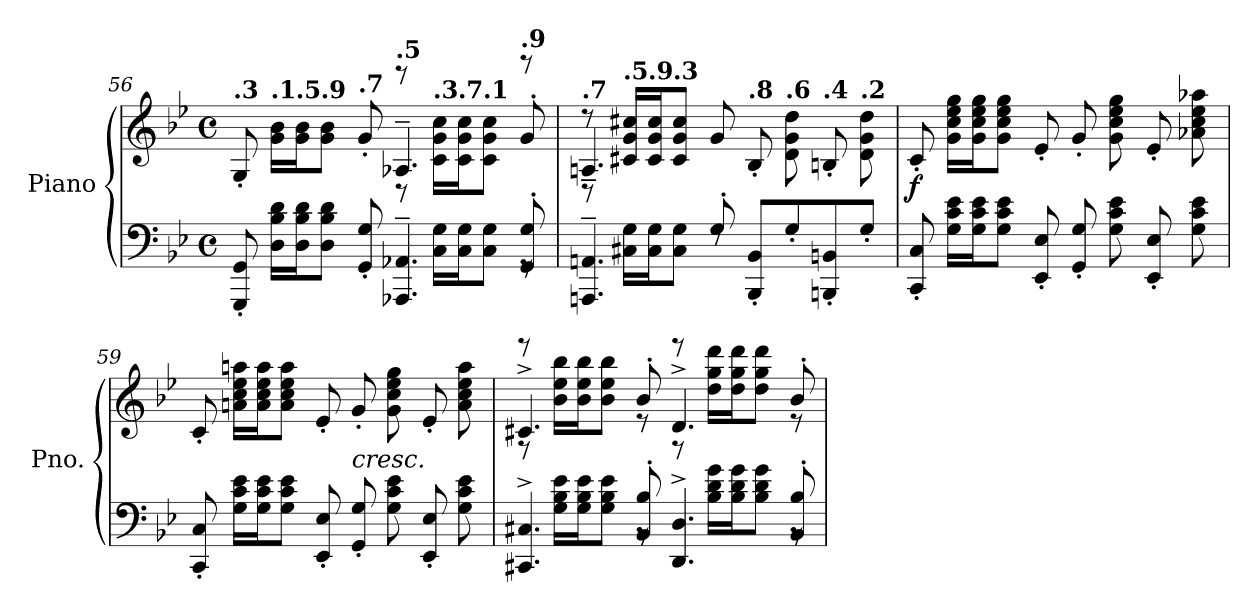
**kern	**kern	**dynam
*part1	*part1	*part1
*staff2	*staff1	*staff1/2
*I"Piano	*	*
*I'Pno.	*	*
*clefF4	*clefG2	*
*k[b-e-]	*k[b-e-]	*
*M4/4	*M4/4	*
*met(c)	*met(c)	*
*MM95	*MM95	*
=56	=56	=56
*^	*^	*
!	!	!LO:TX:a:B:t=.3	!	!
8GGG/' 8GG/'	8ryy	8G'/	8ryy	.
*	*	*MM96	*	*
!	!	!LO:TX:a:B:t=.1	!	!
8ryy	16D\ 16B-\ 16d\LL	8ryy	16g\ 16b-\LL	.
*	*	*MM96	*	*
!	!	!	!LO:TX:a:B:t=.5	!
.	16D\ 16B-\ 16d\J	.	16g\ 16b-\J	.
*	*	*MM96	*	*
!	!	!LO:TX:a:B:t=.9	!	!
8ryy	8D\ 8B-\ 8d\J	8ryy	8g\ 8b-\J	.
*	*	*MM97	*	*
!	!	!LO:TX:a:B:t=.7	!	!
8GG/' 8G/'	8ryy	8g'/	8ryy	.
*	*	*MM98	*	*
!	!	!LO:TX:a:B:t=.5	!	!
4.AAA-X/~ 4.AA-X/~	8rg	4.A-X~/	8reee	.
*	*	*MM99	*	*
!	!	!	!LO:TX:a:B:t=.3	!
.	16C\ 16G\LL	.	16c\ 16g\ 16cc\LL	.
*	*	*MM99	*	*
!	!	!	!LO:TX:a:B:t=.7	!
.	16C\ 16G\J	.	16c\ 16g\ 16cc\J	.
*	*	*MM100	*	*
!	!	!	!LO:TX:a:B:t=.1	!
.	8C\ 8G\J	.	8c\ 8g\ 8cc\J	.
*	*	*MM100	*	*
!	!	!LO:TX:a:B:t=.9	!	!
8GG/' 8G/'	8rGG	8g'/	8rggg	.
!!LO:PB:g=z	!!
=57	=57	=57	=57	=57
*	*	*MM101	*	*
!	!	!LO:TX:a:B:t=.7	!	!
4.AAAn/~ 4.AAn/~	8rg	8r	4.An~/	.
*	*	*MM102	*	*
!	!	!LO:TX:a:B:t=.5	!	!
.	16C#X\ 16G\LL	16c#X/ 16g/ 16cc#X/LL	.	.
*	*	*MM102	*	*
!	!	!LO:TX:a:B:t=.9	!	!
.	16C#\ 16G\J	16c#/ 16g/ 16cc#/J	.	.
*	*	*MM103	*	*
!	!	!LO:TX:a:B:t=.3	!	!
.	8C#\ 8G\J	8c#/ 8g/ 8cc#/J	.	.
*	*	*MM104	*	*
8G'/	8rF	8g/	8ryy	.
*	*	*MM104	*	*
!	!	!LO:TX:a:B:t=.8	!	!
8BBB-/' 8BB-/'L	2ryy	8B-'/	8ryy	.
*	*	*MM105	*	*
!	!	!LO:TX:a:B:t=.6	!	!
8G'/	.	8ryy	8d\ 8g\ 8dd\	.
*	*	*MM106	*	*
!	!	!LO:TX:a:B:t=.4	!	!
8BBBn/' 8BBn/'	.	8Bn'/	8ryy	.
*	*	*MM107	*	*
!	!	!LO:TX:a:B:t=.2	!	!
8G'/J	.	8ryy	8d\ 8g\ 8dd\	.
*v	*v	*	*	*
=58	=58	=58	=58
!	!LO:TX:a:B:t=Tempo I.	!	!
!	!	!	!LO:DY:b
*	*v	*v	*
8CC/' 8C/'	8c'/	f
16G\ 16c\ 16e-\LL	16g\ 16cc\ 16ee-\ 16gg\LL	.
16G\ 16c\ 16e-\J	16g\ 16cc\ 16ee-\ 16gg\J	.
8G\ 8c\ 8e-\J	8g\ 8cc\ 8ee-\ 8gg\J	.
8EE-/' 8E-/'	8e-'/	.
8GG/' 8G/'	8g'/	.
8G\ 8c\ 8e-\	8g\ 8cc\ 8ee-\ 8gg\	.
8EE-/' 8E-/'	8e-'/	.
8G\ 8c\ 8e-\	8a-X\ 8cc\ 8ee-\ 8aa-X\	.
=59	=59	=59
8CC/' 8C/'	8c'/	.
16G\ 16c\ 16e-\LL	16an\ 16cc\ 16ee-\ 16aan\LL	.
16G\ 16c\ 16e-\J	16a\ 16cc\ 16ee-\ 16aa\J	.
8G\ 8c\ 8e-\J	8a\ 8cc\ 8ee-\ 8aa\J	.
8EE-/' 8E-/'	8e-'/	.
!LO:TX:a:i:t=cresc.	!	!
8GG/' 8G/'	8g'/	.
8G\ 8c\ 8e-\	8g\ 8cc\ 8ee-\ 8gg\	.
8EE-/' 8E-/'	8e-'/	.
8G\ 8c\ 8e-\	8a\ 8cc\ 8ee-\ 8aa\	.
!!LO:LB:g=z
=60	=60	=60
*^	*^	*
4.CC#X/^ 4.C#X/^	8rdd	4.c#X^/	8reee	.
.	16G\ 16B-\ 16e-\LL	.	16b-\ 16ee-\ 16bb-\LL	.
.	16G\ 16B-\ 16e-\J	.	16b-\ 16ee-\ 16bb-\J	.
.	8G\ 8B-\ 8e-\J	.	8b-\ 8ee-\ 8bb-\J	.
8BB-/' 8B-/'	8rBB	8b-'/	8r	.
4.DD/^ 4.D/^	8rdd	4.d^/	8reee	.
.	16B-\ 16d\ 16g\LL	.	16dd\ 16gg\ 16ddd\LL	.
.	16B-\ 16d\ 16g\J	.	16dd\ 16gg\ 16ddd\J	.
.	8B-\ 8d\ 8g\J	.	8dd\ 8gg\ 8ddd\J	.
8BB-/' 8B-/'	8rBB	8b-'/	8r	.
*v	*v	*	*	*
*	*v	*v	*
=	=	=
*-	*-	*-
